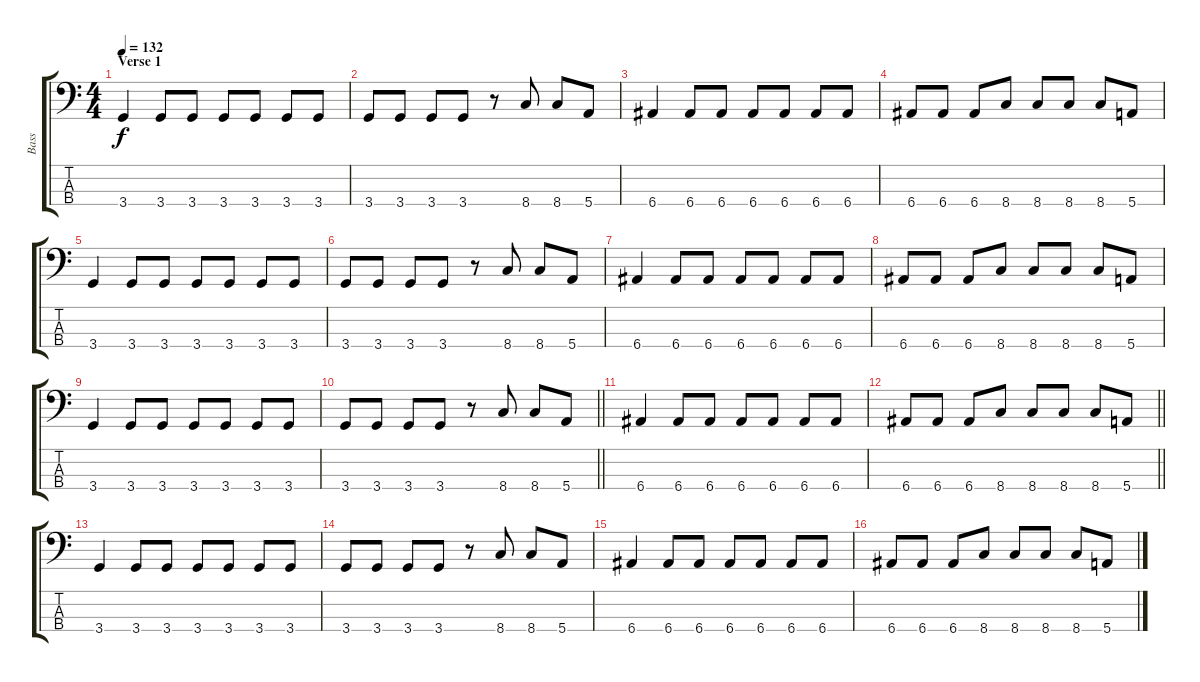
\track ("Bass" "Bass") {instrument electricbassfinger}
\staff {score tabs}
\tuning (G2 D2 A1 E1) {hide}
\ts (4 4)
\section ("" "Verse 1")
\tempo 132
\clef f4
\ks c
3.4.4{dy f} 3.4.8 3.4.8 3.4.8 3.4.8 3.4.8 3.4.8 |
3.4.8 3.4.8 3.4.8 3.4.8 r.8 8.4.8 8.4.8 5.4.8 |
6.4.4 6.4.8 6.4.8 6.4.8 6.4.8 6.4.8 6.4.8 |
6.4.8 6.4.8 6.4.8 8.4.8 8.4.8 8.4.8 8.4.8 5.4.8 |
3.4.4 3.4.8 3.4.8 3.4.8 3.4.8 3.4.8 3.4.8 |
3.4.8 3.4.8 3.4.8 3.4.8 r.8 8.4.8 8.4.8 5.4.8 |
6.4.4 6.4.8 6.4.8 6.4.8 6.4.8 6.4.8 6.4.8 |
6.4.8 6.4.8 6.4.8 8.4.8 8.4.8 8.4.8 8.4.8 5.4.8 |
3.4.4 3.4.8 3.4.8 3.4.8 3.4.8 3.4.8 3.4.8 |
\barLineRight lightlight
3.4.8 3.4.8 3.4.8 3.4.8 r.8 8.4.8 8.4.8 5.4.8 |
6.4.4 6.4.8 6.4.8 6.4.8 6.4.8 6.4.8 6.4.8 |
\barLineRight lightlight
6.4.8 6.4.8 6.4.8 8.4.8 8.4.8 8.4.8 8.4.8 5.4.8 |
3.4.4 3.4.8 3.4.8 3.4.8 3.4.8 3.4.8 3.4.8 |
3.4.8 3.4.8 3.4.8 3.4.8 r.8 8.4.8 8.4.8 5.4.8 |
6.4.4 6.4.8 6.4.8 6.4.8 6.4.8 6.4.8 6.4.8 |
6.4.8 6.4.8 6.4.8 8.4.8 8.4.8 8.4.8 8.4.8 5.4.8
